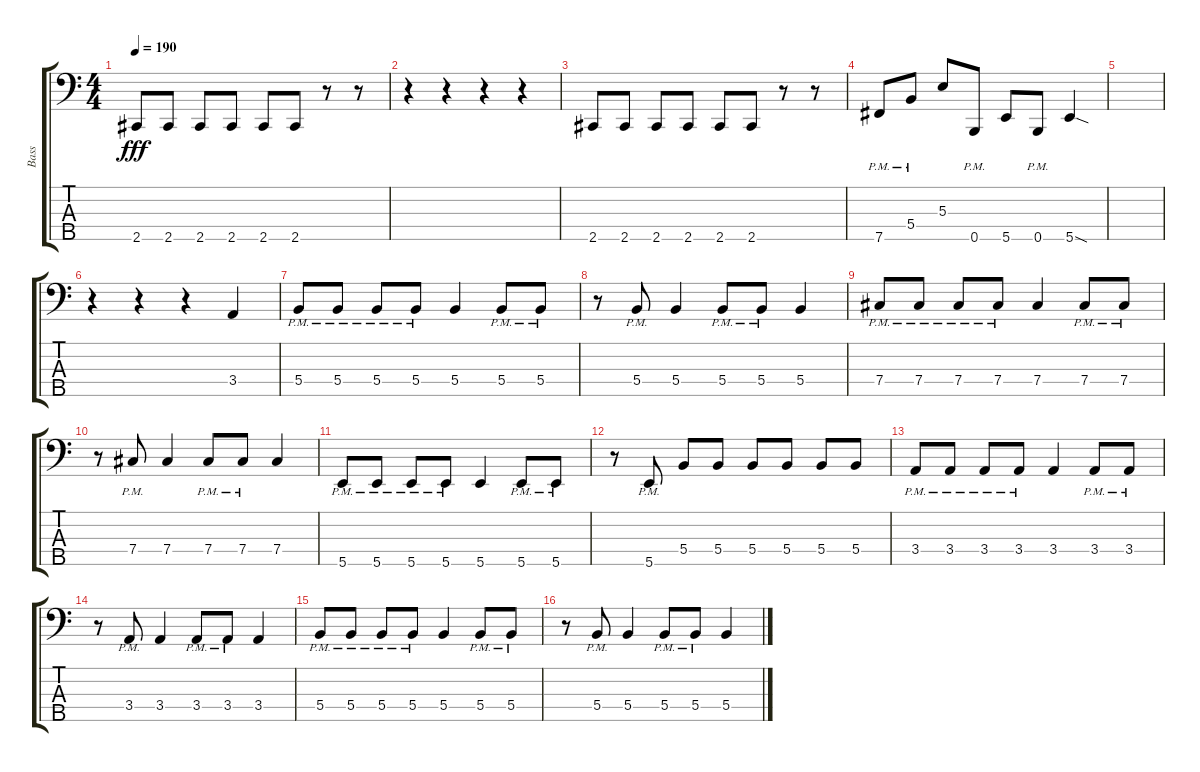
\track ("Bass" "Bass") {instrument electricbasspick}
\staff {score tabs}
\tuning (Ab2 E2 B1 Gb1 B0) {hide}
\ts (4 4)
\tempo 190
\clef f4
\ks c
2.5.8{dy fff} 2.5.8 2.5.8 2.5.8 2.5.8 2.5.8 r.8 r.8 |
r.4 r.4 r.4 r.4 |
2.5.8 2.5.8 2.5.8 2.5.8 2.5.8 2.5.8 r.8 r.8 |
7.5{pm}.8 5.4{pm}.8 5.3.8 0.5{pm}.8 5.5.8 0.5{pm}.8 5.5{sod}.4 |
|
r.4 r.4 r.4 3.4.4 |
5.4{pm}.8 5.4{pm}.8 5.4{pm}.8 5.4{pm}.8 5.4.4 5.4{pm}.8 5.4{pm}.8 |
r.8 5.4{pm}.8 5.4.4 5.4{pm}.8 5.4{pm}.8 5.4.4 |
7.4{pm}.8 7.4{pm}.8 7.4{pm}.8 7.4{pm}.8 7.4.4 7.4{pm}.8 7.4{pm}.8 |
r.8 7.4{pm}.8 7.4.4 7.4{pm}.8 7.4{pm}.8 7.4.4 |
5.5{pm}.8 5.5{pm}.8 5.5{pm}.8 5.5{pm}.8 5.5.4 5.5{pm}.8 5.5{pm}.8 |
r.8 5.5{pm}.8 5.4.8 5.4.8 5.4.8 5.4.8 5.4.8 5.4.8 |
3.4{pm}.8 3.4{pm}.8 3.4{pm}.8 3.4{pm}.8 3.4.4 3.4{pm}.8 3.4{pm}.8 |
r.8 3.4{pm}.8 3.4.4 3.4{pm}.8 3.4{pm}.8 3.4.4 |
5.4{pm}.8 5.4{pm}.8 5.4{pm}.8 5.4{pm}.8 5.4.4 5.4{pm}.8 5.4{pm}.8 |
r.8 5.4{pm}.8 5.4.4 5.4{pm}.8 5.4{pm}.8 5.4.4
